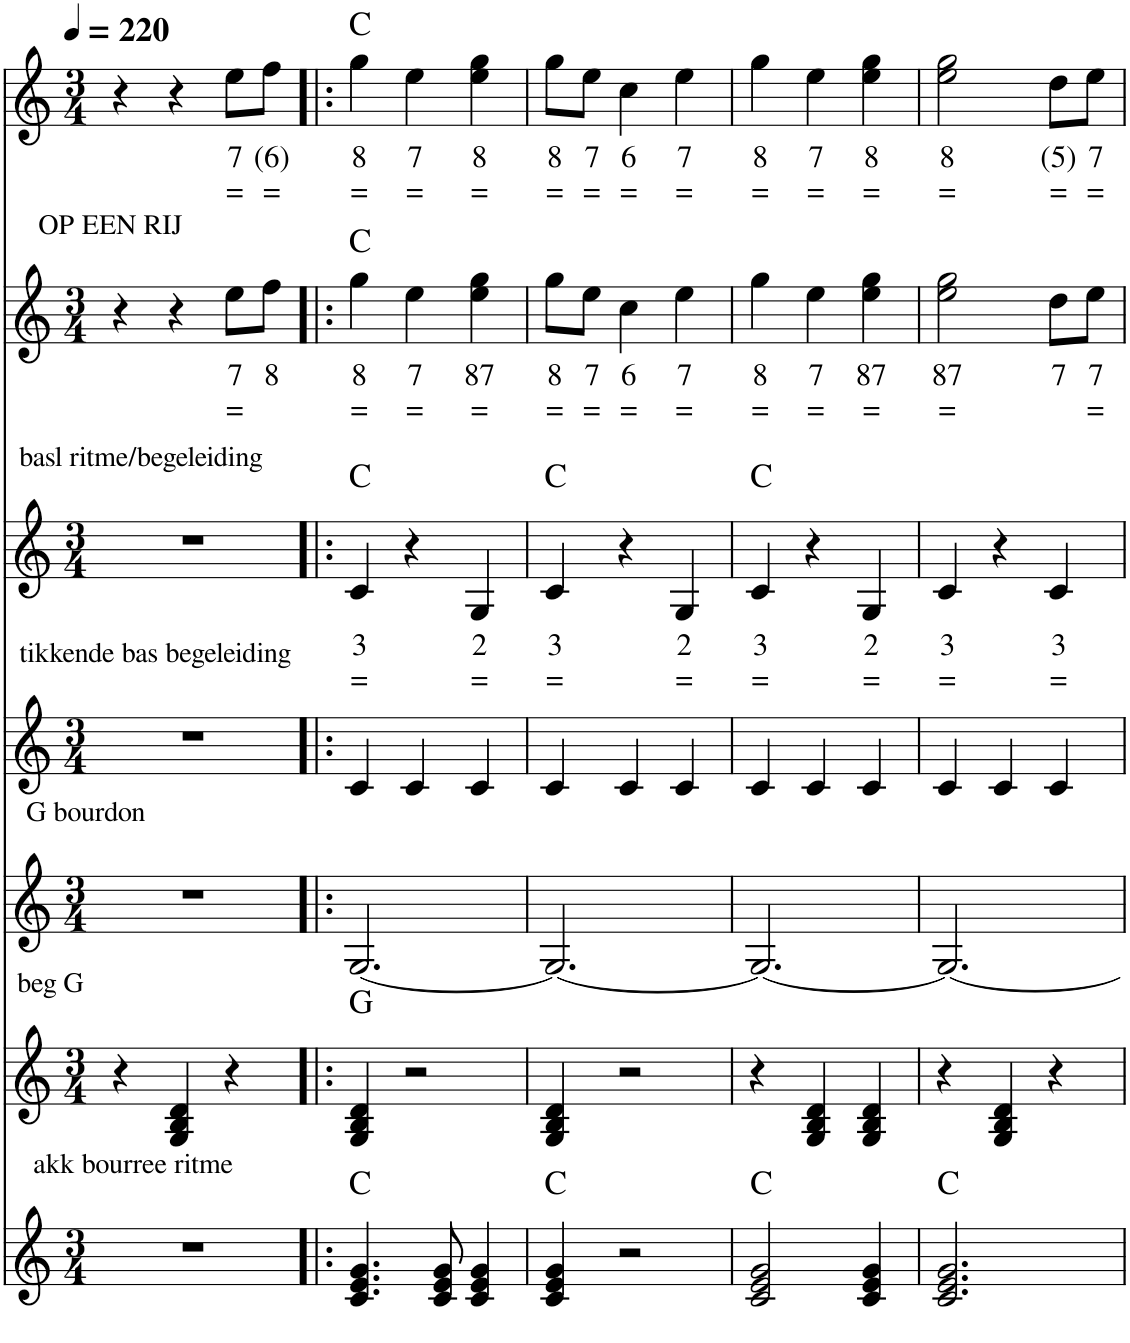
**kern	**kern	**kern	**kern	**kern	**text	**text	**harte	**kern	**text	**text	**harte	**kern	**text	**text	**harte
*part7	*part6	*part5	*part4	*part3	*part3	*part3	*part3	*part2	*part2	*part2	*part2	*part1	*part1	*part1	*part1
*staff7	*staff6	*staff5	*staff4	*staff3	*staff3	*staff3	*	*staff2	*staff2	*staff2	*	*staff1	*staff1	*staff1	*
*I"Stem	*I"Stem	*I"Stem	*I"Stem	*I"Contrabas, Acoustic Bass	*	*	*	*I"Stem	*	*	*	*I"Bandoneon, Flute	*	*	*
*	*	*	*	*I'Acc	*	*	*	*	*	*	*	*	*	*	*
*clefG2	*clefG2	*clefG2	*clefG2	*clefG2	*	*	*	*clefG2	*	*	*	*clefG2	*	*	*
*	*	*	*	*Trd7c12	*	*	*	*	*	*	*	*	*	*	*
*k[]	*k[]	*k[]	*k[]	*k[]	*	*	*	*k[]	*	*	*	*k[]	*	*	*
*M3/4	*M3/4	*M3/4	*M3/4	*M3/4	*	*	*	*M3/4	*	*	*	*M3/4	*	*	*
*MM220	*MM220	*MM220	*MM220	*MM220	*	*	*	*MM220	*	*	*	*MM220	*	*	*
=1	=1	=1	=1	=1	=1	=1	=1	=1	=1	=1	=1	=1	=1	=1	=1
!	!	!	!	!	!	!	!	!LO:TX:a:t=OP EEN RIJ	!	!	!	!	!	!	!
!	!	!	!	!LO:TX:a:t=basl ritme/begeleiding	!	!	!	!	!	!	!	!	!	!	!
!	!	!	!LO:TX:a:t=tikkende bas begeleiding	!	!	!	!	!	!	!	!	!	!	!	!
!	!	!LO:TX:a:t=G bourdon	!	!	!	!	!	!	!	!	!	!	!	!	!
!	!LO:TX:a:t=beg G	!	!	!	!	!	!	!	!	!	!	!	!	!	!
!LO:TX:a:t=akk bourree ritme	!	!	!	!	!	!	!	!	!	!	!	!	!	!	!
2.r	4r	2.r	2.r	2.r	.	.	.	4r	.	.	.	4r	.	.	.
.	4G/ 4B/ 4d/	.	.	.	.	.	.	4r	.	.	.	4r	.	.	.
!	!	!	!	!	!	!	!	!	!LO:LY:b	!LO:LY:b	!	!	!LO:LY:b	!LO:LY:b	!
.	4r	.	.	.	.	.	.	8ee\L	7	=	.	8ee\L	7	=	.
!	!	!	!	!	!	!	!	!	!LO:LY:b	!	!	!	!LO:LY:b	!LO:LY:b	!
.	.	.	.	.	.	.	.	8ff\J	8	.	.	8ff\J	(6)	=	.
=2!|:	=2!|:	=2!|:	=2!|:	=2!|:	=2!|:	=2!|:	=2!|:	=2!|:	=2!|:	=2!|:	=2!|:	=2!|:	=2!|:	=2!|:	=2!|:
!	!	!	!	!	!LO:LY:b	!LO:LY:b	!	!	!LO:LY:b	!LO:LY:b	!	!	!LO:LY:b	!LO:LY:b	!
4.c/ 4.e/ 4.g/	4G/ 4B/ 4d/	[2.G/	4c/	4c/	3	=	C:maj	4gg\	8	=	C:maj	4gg\	8	=	C:maj
!	!	!	!	!	!	!	!	!	!LO:LY:b	!LO:LY:b	!	!	!LO:LY:b	!LO:LY:b	!
.	2r	.	4c/	4r	.	.	.	4ee\	7	=	.	4ee\	7	=	.
8c/ 8e/ 8g/	.	.	.	.	.	.	.	.	.	.	.	.	.	.	.
!	!	!	!	!	!LO:LY:b	!LO:LY:b	!	!	!LO:LY:b	!LO:LY:b	!	!	!LO:LY:b	!LO:LY:b	!
4c/ 4e/ 4g/	.	.	4c/	4G/	2	=	.	4ee\ 4gg\	87	=	.	4ee\ 4gg\	8	=	.
=3	=3	=3	=3	=3	=3	=3	=3	=3	=3	=3	=3	=3	=3	=3	=3
!	!	!	!	!	!LO:LY:b	!LO:LY:b	!	!	!LO:LY:b	!LO:LY:b	!	!	!LO:LY:b	!LO:LY:b	!
4c/ 4e/ 4g/	4G/ 4B/ 4d/	2.G/_	4c/	4c/	3	=	C:maj	8gg\L	8	=	.	8gg\L	8	=	.
!	!	!	!	!	!	!	!	!	!LO:LY:b	!LO:LY:b	!	!	!LO:LY:b	!LO:LY:b	!
.	.	.	.	.	.	.	.	8ee\J	7	=	.	8ee\J	7	=	.
!	!	!	!	!	!	!	!	!	!LO:LY:b	!LO:LY:b	!	!	!LO:LY:b	!LO:LY:b	!
2r	2r	.	4c/	4r	.	.	.	4cc\	6	=	.	4cc\	6	=	.
!	!	!	!	!	!LO:LY:b	!LO:LY:b	!	!	!LO:LY:b	!LO:LY:b	!	!	!LO:LY:b	!LO:LY:b	!
.	.	.	4c/	4G/	2	=	.	4ee\	7	=	.	4ee\	7	=	.
=4	=4	=4	=4	=4	=4	=4	=4	=4	=4	=4	=4	=4	=4	=4	=4
!	!	!	!	!	!LO:LY:b	!LO:LY:b	!	!	!LO:LY:b	!LO:LY:b	!	!	!LO:LY:b	!LO:LY:b	!
2c/ 2e/ 2g/	4r	2.G/_	4c/	4c/	3	=	C:maj	4gg\	8	=	.	4gg\	8	=	.
!	!	!	!	!	!	!	!	!	!LO:LY:b	!LO:LY:b	!	!	!LO:LY:b	!LO:LY:b	!
.	4G/ 4B/ 4d/	.	4c/	4r	.	.	.	4ee\	7	=	.	4ee\	7	=	.
!	!	!	!	!	!LO:LY:b	!LO:LY:b	!	!	!LO:LY:b	!LO:LY:b	!	!	!LO:LY:b	!LO:LY:b	!
4c/ 4e/ 4g/	4G/ 4B/ 4d/	.	4c/	4G/	2	=	.	4ee\ 4gg\	87	=	.	4ee\ 4gg\	8	=	.
=5	=5	=5	=5	=5	=5	=5	=5	=5	=5	=5	=5	=5	=5	=5	=5
!	!	!	!	!	!LO:LY:b	!LO:LY:b	!	!	!LO:LY:b	!LO:LY:b	!	!	!LO:LY:b	!LO:LY:b	!
2.c/ 2.e/ 2.g/	4r	2.G/_	4c/	4c/	3	=	.	2ee\ 2gg\	87	=	.	2ee\ 2gg\	8	=	.
.	4G/ 4B/ 4d/	.	4c/	4r	.	.	.	.	.	.	.	.	.	.	.
!	!	!	!	!	!LO:LY:b	!LO:LY:b	!	!	!LO:LY:b	!	!	!	!LO:LY:b	!LO:LY:b	!
.	4r	.	4c/	4c/	3	=	.	8dd\L	7	.	.	8dd\L	(5)	=	.
!	!	!	!	!	!	!	!	!	!LO:LY:b	!LO:LY:b	!	!	!LO:LY:b	!LO:LY:b	!
.	.	.	.	.	.	.	.	8ee\J	7	=	.	8ee\J	7	=	.
=	=	=	=	=	=	=	=	=	=	=	=	=	=	=	=
*-	*-	*-	*-	*-	*-	*-	*-	*-	*-	*-	*-	*-	*-	*-	*-
